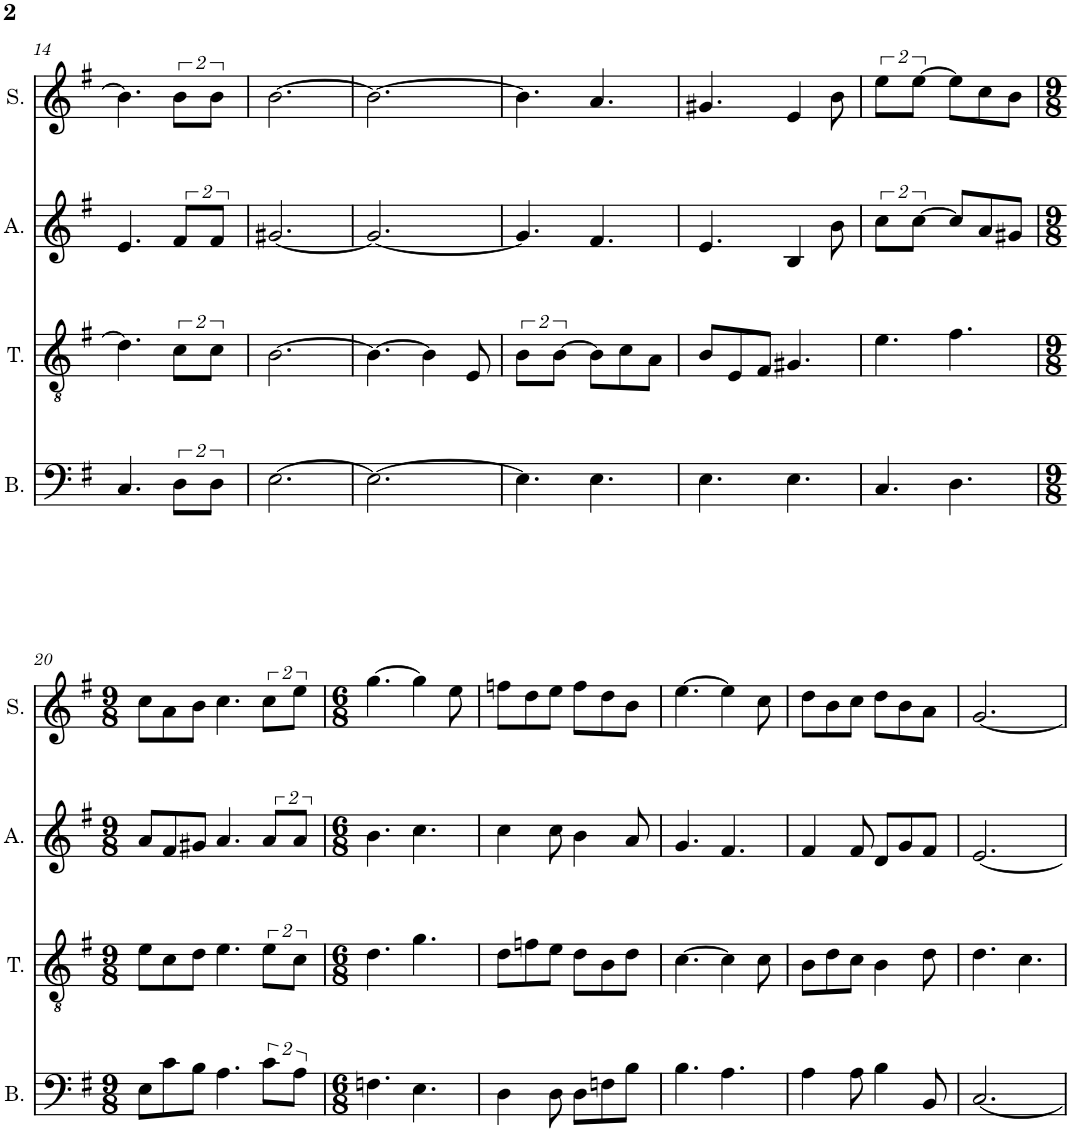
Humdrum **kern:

**kern	**kern	**kern	**kern
*part4	*part3	*part2	*part1
*staff4	*staff3	*staff2	*staff1
*I"Bass	*I"Tenor	*I"Alto	*I"Soprano
*I'B.	*I'T.	*I'A.	*I'S.
!!LO:PB:g=z
*clefF4	*clefGv2	*clefG2	*clefG2
*k[f#]	*k[f#]	*k[f#]	*k[f#]
*M6/8	*M6/8	*M6/8	*M6/8
=14	=14	=14	=14
4.C/	4.d\]	4.e/	4.b\]
16%3D\L	16%3c\L	16%3f#/L	16%3b\L
16%3D\J	16%3c\J	16%3f#/J	16%3b\J
=15	=15	=15	=15
[2.E\	[2.B\	[2.g#X/	[2.b\
=16	=16	=16	=16
2.E\_	4.B\_	2.g#/_	2.b\_
.	4B\]	.	.
.	8E/	.	.
=17	=17	=17	=17
4.E\]	16%3B\L	4.g#/]	4.b\]
.	[16%3B\J	.	.
4.E\	8B\L]	4.f#/	4.a/
.	8c\	.	.
.	8A\J	.	.
=18	=18	=18	=18
4.E\	8B/L	4.e/	4.g#X/
.	8E/	.	.
.	8F#/J	.	.
4.E\	4.G#X/	4B/	4e/
.	.	8b\	8b\
=19	=19	=19	=19
4.C/	4.e\	16%3cc\L	16%3ee\L
.	.	[16%3cc\J	[16%3ee\J
4.D\	4.f#\	8cc/L]	8ee\L]
.	.	8a/	8cc\
.	.	8g#X/J	8b\J
!!LO:LB:g=z
=20	=20	=20	=20
*M9/8	*M9/8	*M9/8	*M9/8
8E\L	8e\L	8a/L	8cc\L
8c\	8c\	8f#/	8a\
8B\J	8d\J	8g#X/J	8b\J
4.A\	4.e\	4.a/	4.cc\
16%3c\L	16%3e\L	16%3a/L	16%3cc\L
16%3A\J	16%3c\J	16%3a/J	16%3ee\J
=21	=21	=21	=21
*M6/8	*M6/8	*M6/8	*M6/8
4.Fn\	4.d\	4.b\	[4.gg\
4.E\	4.g\	4.cc\	4gg\]
.	.	.	8ee\
=22	=22	=22	=22
4D\	8d\L	4cc\	8ffn\L
.	8fn\	.	8dd\
8D\	8e\J	8cc\	8ee\J
8D\L	8d\L	4b\	8ff\L
8Fn\	8B\	.	8dd\
8B\J	8d\J	8a/	8b\J
=23	=23	=23	=23
4.B\	[4.c\	4.g/	[4.ee\
4.A\	4c\]	4.f#/	4ee\]
.	8c\	.	8cc\
=24	=24	=24	=24
4A\	8B\L	4f#/	8dd\L
.	8d\	.	8b\
8A\	8c\J	8f#/	8cc\J
4B\	4B\	8d/L	8dd\L
.	.	8g/	8b\
8BB/	8d\	8f#/J	8a\J
=25	=25	=25	=25
[2.C/	4.d\	[2.e/	[2.g/
.	4.c\	.	.
=	=	=	=
*-	*-	*-	*-
